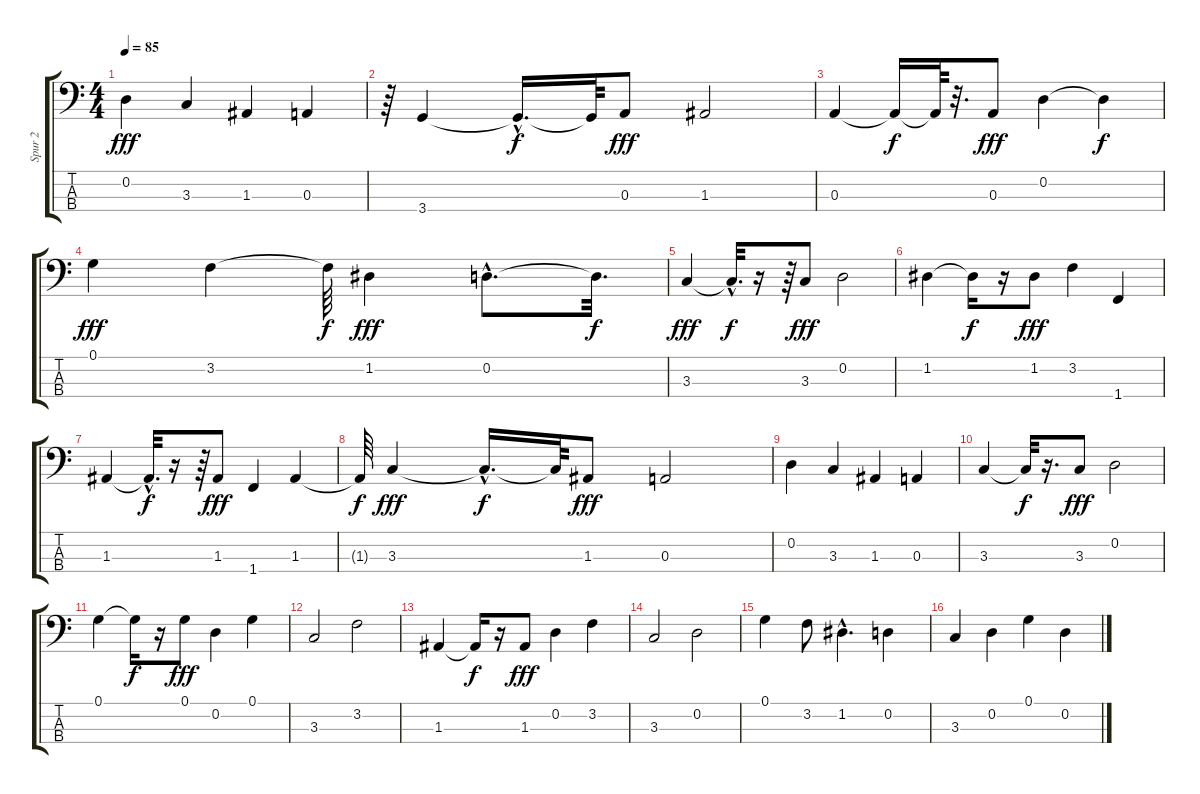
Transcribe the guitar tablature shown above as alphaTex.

\track ("Spur 2" "Spur 2") {instrument fretlessbass}
\staff {score tabs}
\tuning (G2 D2 A1 E1) {hide}
\ts (4 4)
\tempo 85
\clef f4
\ks c
0.2.4{dy fff} 3.3.4 1.3.4 0.3.4 |
r.64 3.4.4 3.4{hac t}.16{d dy f} 3.4{t}.64 0.3.8{dy fff} 1.3.2 |
0.3.4 0.3{t}.16{dy f} 0.3{t}.64 r.32{d} 0.3.8{dy fff} 0.2.4 0.2{t}.4{dy f} |
0.1.4{dy fff} 3.2.4 3.2{t}.64{dy f} 1.2.4{dy fff} 0.2{hac}.8{d} 0.2{t}.32{d dy f} |
3.3.4{dy fff} 3.3{hac t}.32{d dy f} r.16 r.64 3.3.8{dy fff} 0.2.2 |
1.2.4 1.2{t}.16{dy f} r.16 1.2.8{dy fff} 3.2.4 1.4.4 |
1.3.4 1.3{hac t}.32{d dy f} r.16 r.64 1.3.8{dy fff} 1.4.4 1.3.4 |
1.3{t}.64{dy f} 3.3.4{dy fff} 3.3{hac t}.16{d dy f} 3.3{t}.64 1.3.8{dy fff} 0.3.2 |
0.2.4 3.3.4 1.3.4 0.3.4 |
3.3.4 3.3{t}.32{dy f} r.16{d} 3.3.8{dy fff} 0.2.2 |
0.1.4 0.1{t}.16{dy f} r.16 0.1.8{dy fff} 0.2.4 0.1.4 |
3.3.2 3.2.2 |
1.3.4 1.3{t}.16{dy f} r.16 1.3.8{dy fff} 0.2.4 3.2.4 |
3.3.2 0.2.2 |
0.1.4 3.2.8 1.2{hac}.4{d} 0.2.4 |
3.3.4 0.2.4 0.1.4 0.2.4
